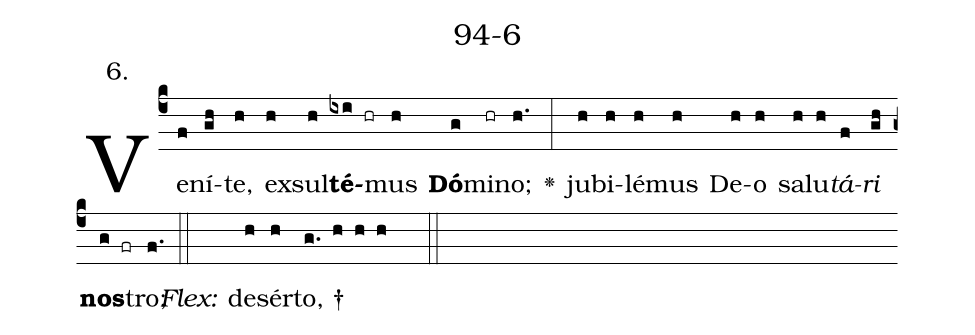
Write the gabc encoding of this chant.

name: 94-6;
annotation: 6.;
%%
(c4)Ve(f)ní(gh)te,(h) ex(h)sul(h)<b>té</b>(ixi hr)mus(h) <b>Dó</b>(g)mi(hr)no;(h.) <v>\greheightstar</v>(:) ju(h)bi(h)lé(h)mus(h) De(h)o(h) sa(h)lu(h)<i>tá</i>(f)<i>ri</i>(gh) <b>nos</b>(g fr)tro;(f.) (::)
<i>Flex:</i>()  de(h)sér(h)to, †(g. h h h  ::)

%E(h) u(h) o(f) u(gh) a(g) e.(f.) (::)
